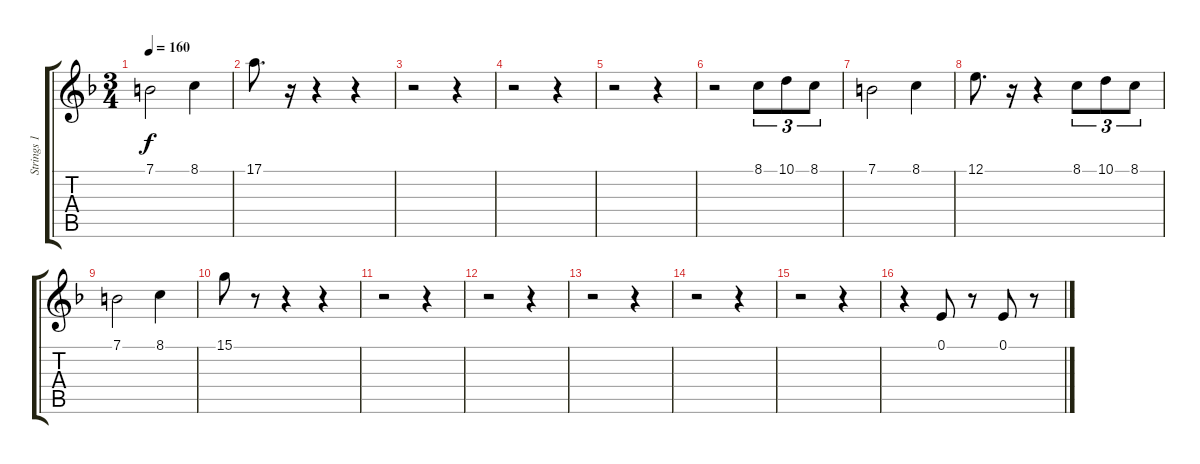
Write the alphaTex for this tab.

\track ("Strings 1" "Strings 1") {instrument stringensemble1}
\staff {score tabs}
\tuning (E4 B3 G3 D3 A2 E2) {hide}
\ts (3 4)
\tempo 160
\clef g2
\ks f
7.1.2{dy f} 8.1.4 |
17.1.8{d} r.16 r.4 r.4 |
r.2 r.4 |
r.2 r.4 |
r.2 r.4 |
r.2 8.1.8{tu (3 2)} 10.1.8{tu (3 2)} 8.1.8{tu (3 2)} |
7.1.2 8.1.4 |
12.1.8{d} r.16 r.4 8.1.8{tu (3 2)} 10.1.8{tu (3 2)} 8.1.8{tu (3 2)} |
7.1.2 8.1.4 |
15.1.8 r.8 r.4 r.4 |
r.2 r.4 |
r.2 r.4 |
r.2 r.4 |
r.2 r.4 |
r.2 r.4 |
r.4 0.1.8 r.8 0.1.8 r.8
